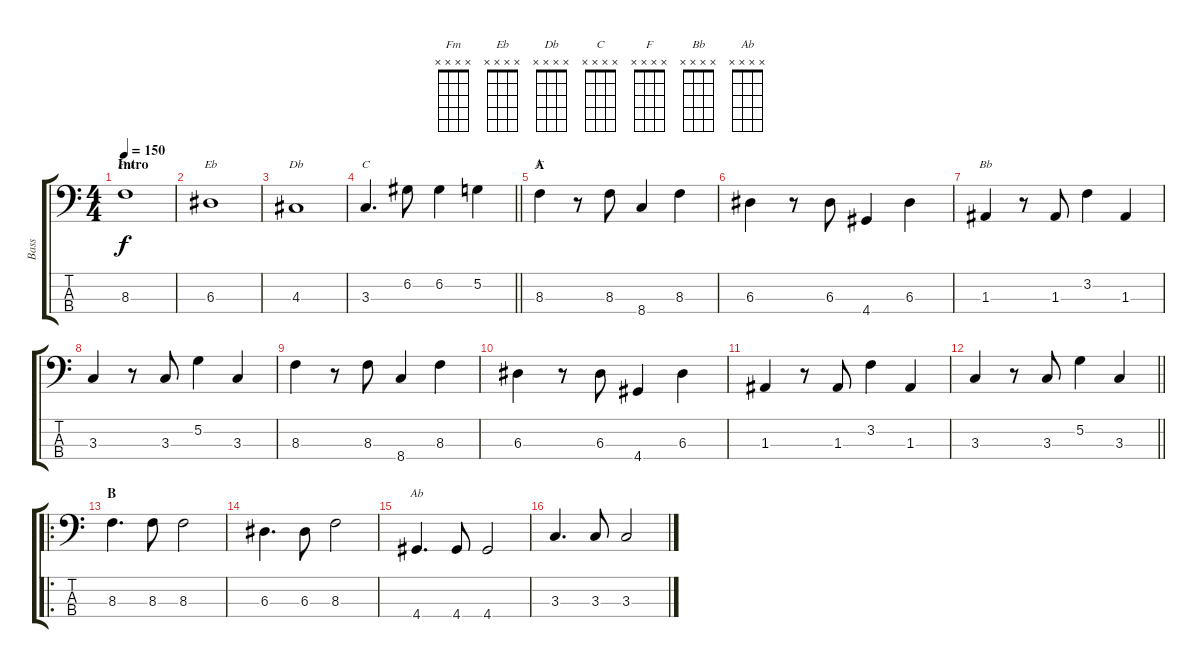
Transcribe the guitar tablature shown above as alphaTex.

\track ("Bass" "Bass") {instrument acousticbass}
\staff {score tabs}
\tuning (G2 D2 A1 E1) {hide}
\chord ("Fm" x x x x)
\chord ("Eb" x x x x)
\chord ("Db" x x x x)
\chord ("C" x x x x)
\chord ("F" x x x x)
\chord ("Bb" x x x x)
\chord ("Ab" x x x x)
\ts (4 4)
\section ("" "Intro")
\tempo 150
\clef f4
\ks c
8.3.1{ch "Fm" dy f instrument acousticbass} |
6.3.1{ch "Eb"} |
4.3.1{ch "Db"} |
\barLineRight lightlight
3.3.4{d ch "C"} 6.2.8 6.2.4 5.2.4 |
\section ("" "A")
8.3.4{ch "F"} r.8 8.3.8 8.4.4 8.3.4 |
6.3.4 r.8 6.3.8 4.4.4 6.3.4 |
1.3.4{ch "Bb"} r.8 1.3.8 3.2.4 1.3.4 |
3.3.4 r.8 3.3.8 5.2.4 3.3.4 |
8.3.4 r.8 8.3.8 8.4.4 8.3.4 |
6.3.4 r.8 6.3.8 4.4.4 6.3.4 |
1.3.4 r.8 1.3.8 3.2.4 1.3.4 |
\barLineRight lightlight
3.3.4 r.8 3.3.8 5.2.4 3.3.4 |
\ro
\section ("" "B")
8.3.4{d} 8.3.8 8.3.2 |
6.3.4{d} 6.3.8 8.3.2 |
4.4.4{d ch "Ab"} 4.4.8 4.4.2 |
3.3.4{d} 3.3.8 3.3.2
